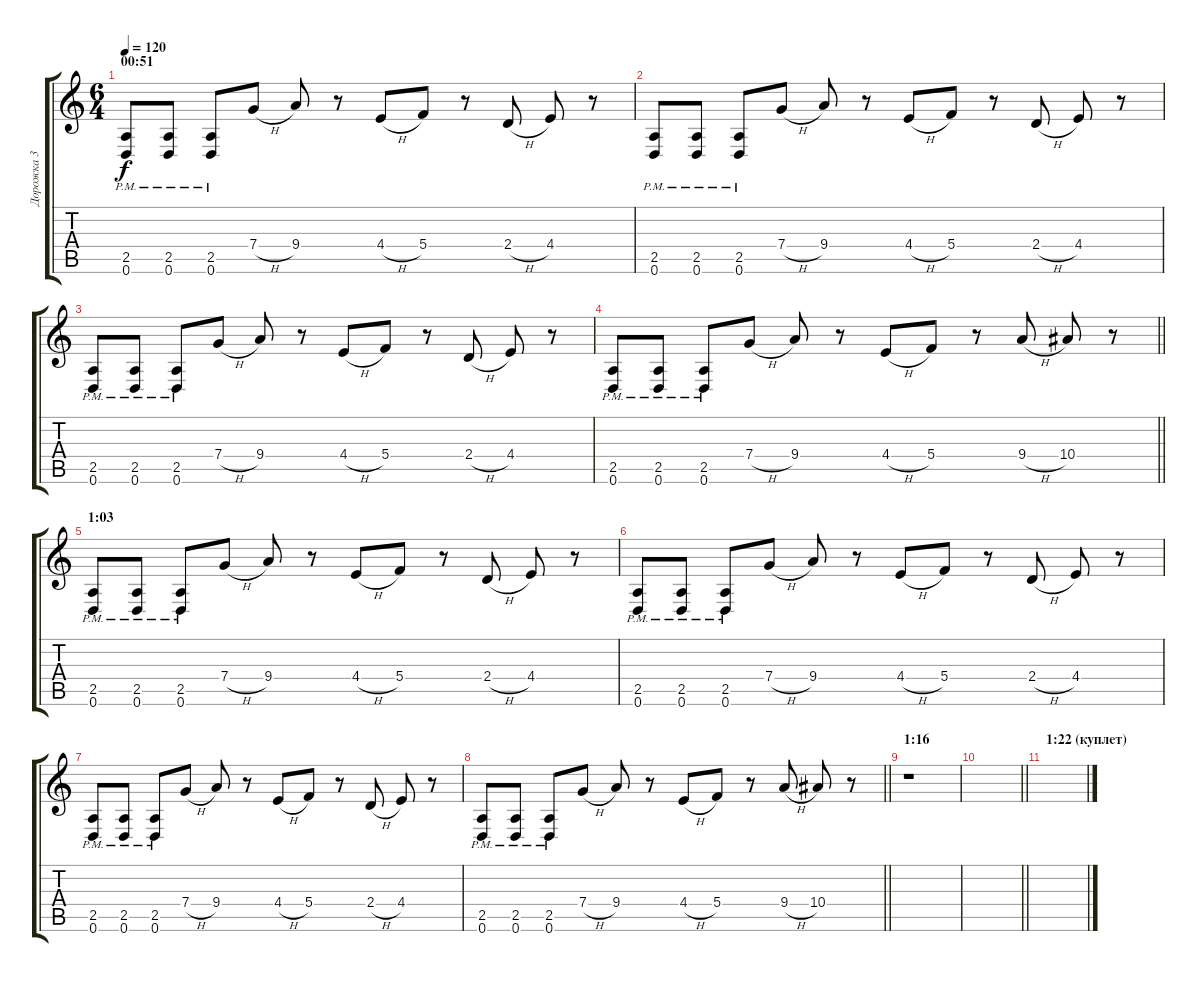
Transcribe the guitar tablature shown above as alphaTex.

\track ("Дорожка 3" "Дорожка 3") {instrument distortionguitar}
\staff {score tabs}
\tuning (D4 A3 F3 C3 G2 D2) {hide}
\ts (6 4)
\section ("" "00:51")
\tempo 120
\clef g2
\ks c
(2.5{pm} 0.6{pm}).8{dy f} (2.5{pm} 0.6{pm}).8 (2.5{pm} 0.6{pm}).8 7.4{h}.8 9.4.8 r.8 4.4{h}.8 5.4.8 r.8 2.4{h}.8 4.4.8 r.8 |
(2.5{pm} 0.6{pm}).8 (2.5{pm} 0.6{pm}).8 (2.5{pm} 0.6{pm}).8 7.4{h}.8 9.4.8 r.8 4.4{h}.8 5.4.8 r.8 2.4{h}.8 4.4.8 r.8 |
(2.5{pm} 0.6{pm}).8 (2.5{pm} 0.6{pm}).8 (2.5{pm} 0.6{pm}).8 7.4{h}.8 9.4.8 r.8 4.4{h}.8 5.4.8 r.8 2.4{h}.8 4.4.8 r.8 |
\barLineRight lightlight
(2.5{pm} 0.6{pm}).8 (2.5{pm} 0.6{pm}).8 (2.5{pm} 0.6{pm}).8 7.4{h}.8 9.4.8 r.8 4.4{h}.8 5.4.8 r.8 9.4{h}.8 10.4.8 r.8 |
\section ("" "1:03")
(2.5{pm} 0.6{pm}).8 (2.5{pm} 0.6{pm}).8 (2.5{pm} 0.6{pm}).8 7.4{h}.8 9.4.8 r.8 4.4{h}.8 5.4.8 r.8 2.4{h}.8 4.4.8 r.8 |
(2.5{pm} 0.6{pm}).8 (2.5{pm} 0.6{pm}).8 (2.5{pm} 0.6{pm}).8 7.4{h}.8 9.4.8 r.8 4.4{h}.8 5.4.8 r.8 2.4{h}.8 4.4.8 r.8 |
(2.5{pm} 0.6{pm}).8 (2.5{pm} 0.6{pm}).8 (2.5{pm} 0.6{pm}).8 7.4{h}.8 9.4.8 r.8 4.4{h}.8 5.4.8 r.8 2.4{h}.8 4.4.8 r.8 |
\barLineRight lightlight
(2.5{pm} 0.6{pm}).8 (2.5{pm} 0.6{pm}).8 (2.5{pm} 0.6{pm}).8 7.4{h}.8 9.4.8 r.8 4.4{h}.8 5.4.8 r.8 9.4{h}.8 10.4.8 r.8 |
\section ("" "1:16")
r.1 |
\barLineRight lightlight
|
\section ("" "1:22 (куплет)")
